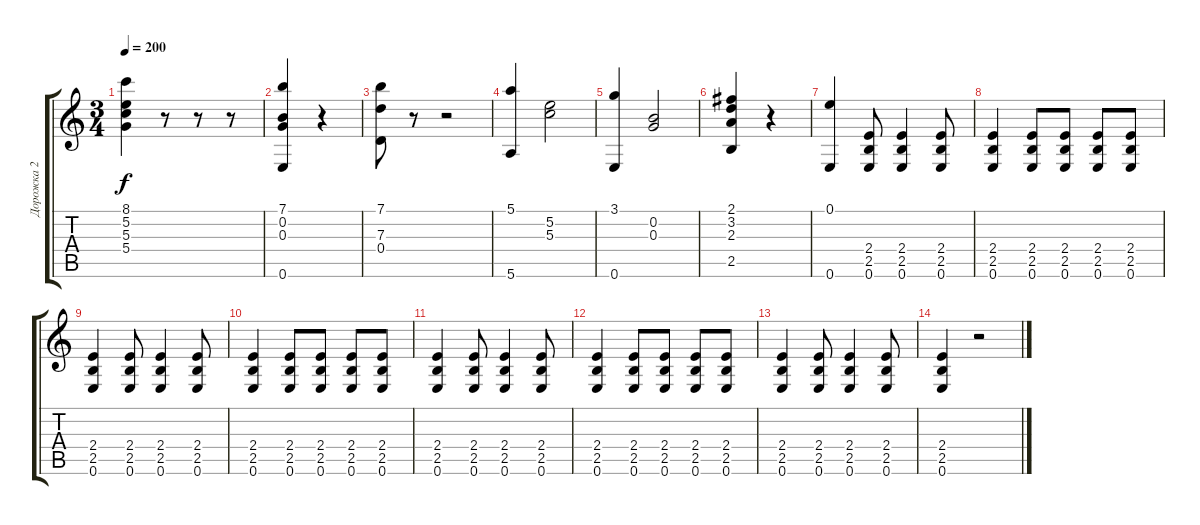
\track ("Дорожка 2" "Дорожка 2") {instrument acousticguitarnylon}
\staff {score tabs}
\tuning (E4 B3 G3 D3 A2 E2) {hide}
\ts (3 4)
\tempo 200
\clef g2
\ks c
(8.1 5.2 5.3 5.4).4{dy f} r.8 r.8 r.8 |
(7.1 0.2 0.3 0.6).4 r.4 |
(7.1 7.3 0.4).8 r.8 r.2 |
(5.1 5.6).4 (5.2 5.3).2 |
(3.1 0.6).4 (0.2 0.3).2 |
(2.1 3.2 2.3 2.5).4 r.4 |
(0.1 0.6).4 (2.4 2.5 0.6).8 (2.4 2.5 0.6).4 (2.4 2.5 0.6).8 |
(2.4 2.5 0.6).4 (2.4 2.5 0.6).8 (2.4 2.5 0.6).8 (2.4 2.5 0.6).8 (2.4 2.5 0.6).8 |
(2.4 2.5 0.6).4 (2.4 2.5 0.6).8 (2.4 2.5 0.6).4 (2.4 2.5 0.6).8 |
(2.4 2.5 0.6).4 (2.4 2.5 0.6).8 (2.4 2.5 0.6).8 (2.4 2.5 0.6).8 (2.4 2.5 0.6).8 |
(2.4 2.5 0.6).4 (2.4 2.5 0.6).8 (2.4 2.5 0.6).4 (2.4 2.5 0.6).8 |
(2.4 2.5 0.6).4 (2.4 2.5 0.6).8 (2.4 2.5 0.6).8 (2.4 2.5 0.6).8 (2.4 2.5 0.6).8 |
(2.4 2.5 0.6).4 (2.4 2.5 0.6).8 (2.4 2.5 0.6).4 (2.4 2.5 0.6).8 |
(2.4 2.5 0.6).4 r.2
